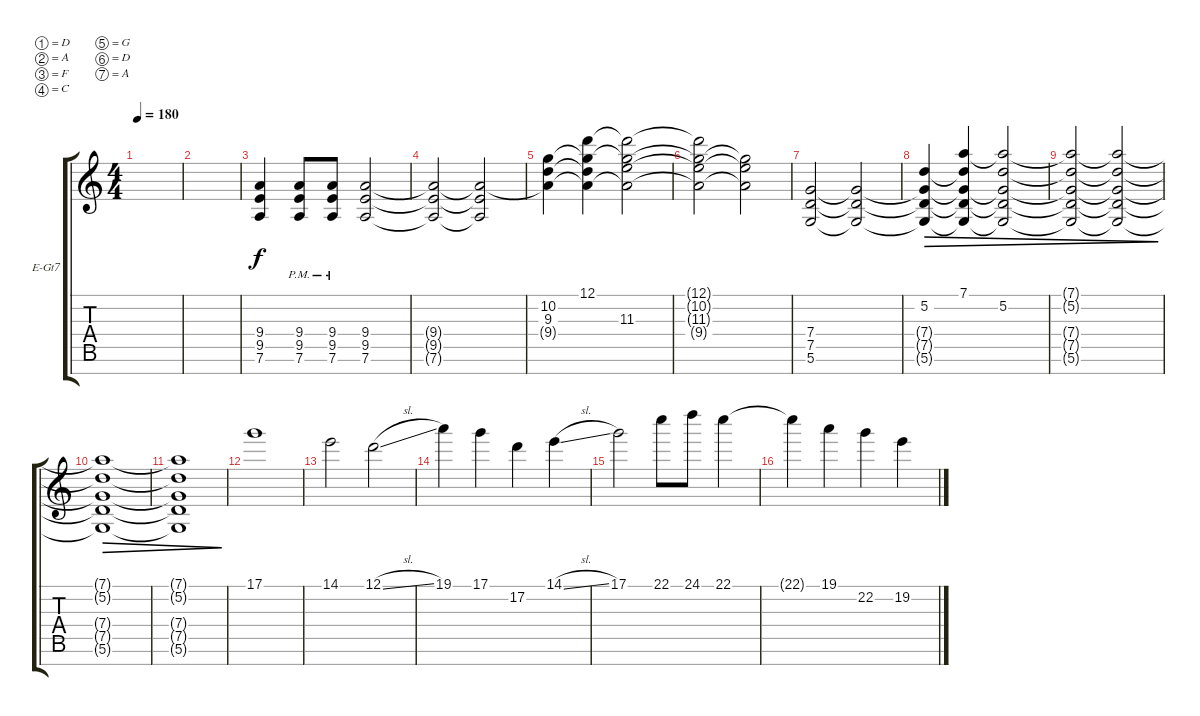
\defaultSystemsLayout 4
\bracketExtendMode groupsimilarinstruments
\firstSystemTrackNameOrientation horizontal
\otherSystemsTrackNameOrientation horizontal
\track ("Electric Guitar" "E-Gt7") {instrument distortionguitar}
\staff {score tabs}
\tuning (D4 A3 F3 C3 G2 D2 A1)
\ts (4 4)
\tempo 180
\clef g2
\ks c
|
|
(7.6 9.5 9.4).4 (7.6{pm} 9.5{pm} 9.4{pm}).8 (7.6{pm} 9.5{pm} 9.4{pm}).8 (7.6 9.5 9.4).2 |
(7.6{t} 9.5{t} 9.4{t}).2 (7.6{t} 9.5{t} 9.4{t}).2 |
(10.2 9.3 9.4{t}).4 (12.1 10.2{t} 9.3{t} 9.4{t}).4 (10.2{t} 11.3 12.1{t} 9.4{t}).2 |
(12.1{t} 10.2{t} 11.3{t} 9.4{t}).2 (9.4{t} 11.3{t} 10.2{t}).2 |
(5.6 7.5 7.4).2 (5.6{t} 7.5{t} 7.4{t}).2 |
(5.6{t} 7.5{t} 7.4{t} 5.2).4{dec} (7.1 5.2{t} 7.4{t} 7.5{t} 5.6{t}).4{dec} (5.2 7.1{t} 7.4{t} 7.5{t} 5.6{t}).2{dec} |
(5.2{t} 7.1{t} 5.6{t} 7.5{t} 7.4{t}).2{dec} (7.1{t} 5.2{t} 7.4{t} 7.5{t} 5.6{t}).2{dec} |
(5.6{t} 7.5{t} 7.4{t} 5.2{t} 7.1{t}).1{dec} |
(5.6{t} 7.5{t} 7.4{t} 5.2{t} 7.1{t}).1{dec} |
17.1.1 |
14.1.2 12.1{sl}.2 |
19.1.4 17.1.4 17.2.4 14.1{sl}.4 |
17.1.2 22.1.8 24.1.8 22.1.4 |
22.1{t}.4 19.1.4 22.2.4 19.2.4
